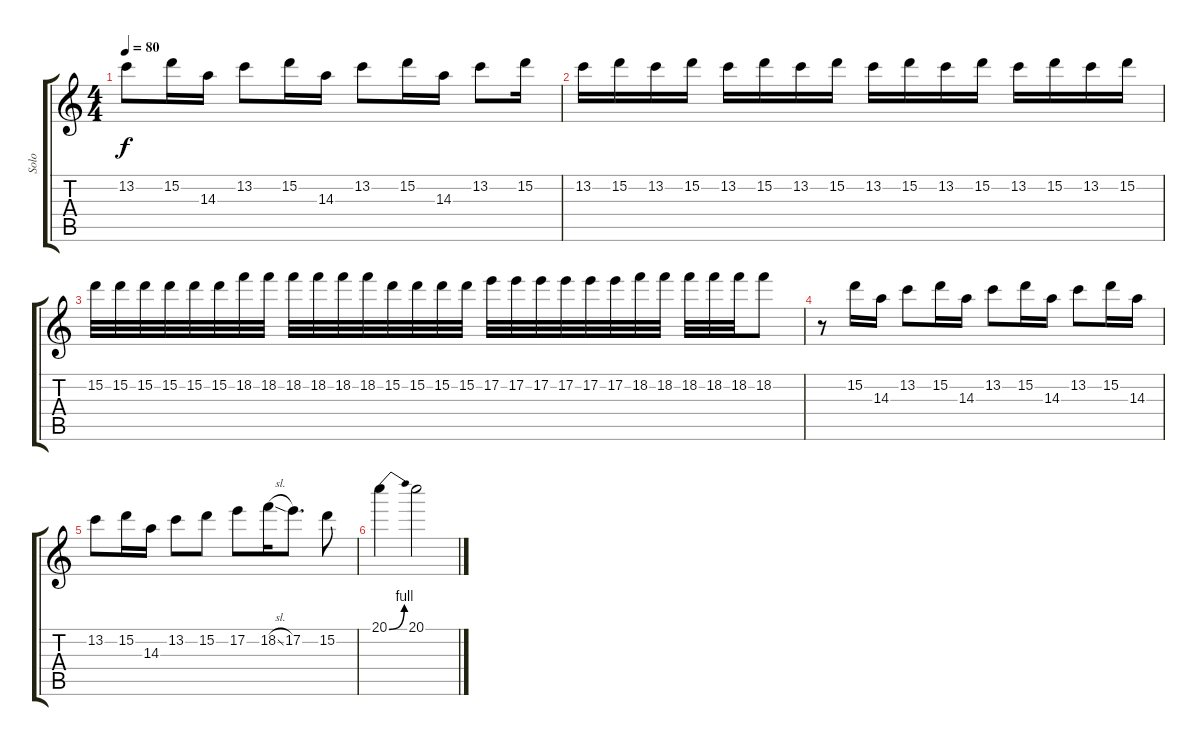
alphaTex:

\track ("Solo" "Solo") {instrument overdrivenguitar}
\staff {score tabs}
\tuning (E4 B3 G3 D3 A2 E2) {hide}
\ts (4 4)
\tempo 80
\clef g2
\ks c
13.2.8{dy f} 15.2.16 14.3.16 13.2.8 15.2.16 14.3.16 13.2.8 15.2.16 14.3.16 13.2.8 15.2.16 |
13.2.16 15.2.16 13.2.16 15.2.16 13.2.16 15.2.16 13.2.16 15.2.16 13.2.16 15.2.16 13.2.16 15.2.16 13.2.16 15.2.16 13.2.16 15.2.16 |
15.2.32 15.2.32 15.2.32 15.2.32 15.2.32 15.2.32 18.2.32 18.2.32 18.2.32 18.2.32 18.2.32 18.2.32 15.2.32 15.2.32 15.2.32 15.2.32 17.2.32 17.2.32 17.2.32 17.2.32 17.2.32 17.2.32 18.2.32 18.2.32 18.2.32 18.2.32 18.2.32 18.2.8 |
r.8 15.2.16 14.3.16 13.2.8 15.2.16 14.3.16 13.2.8 15.2.16 14.3.16 13.2.8 15.2.16 14.3.16 |
13.2.8 15.2.16 14.3.16 13.2.8 15.2.8 17.2.8 18.2{sl}.16 17.2.8{d} 15.2.8 |
20.1{be (bend 0 0 60 4)}.4 20.1.2
